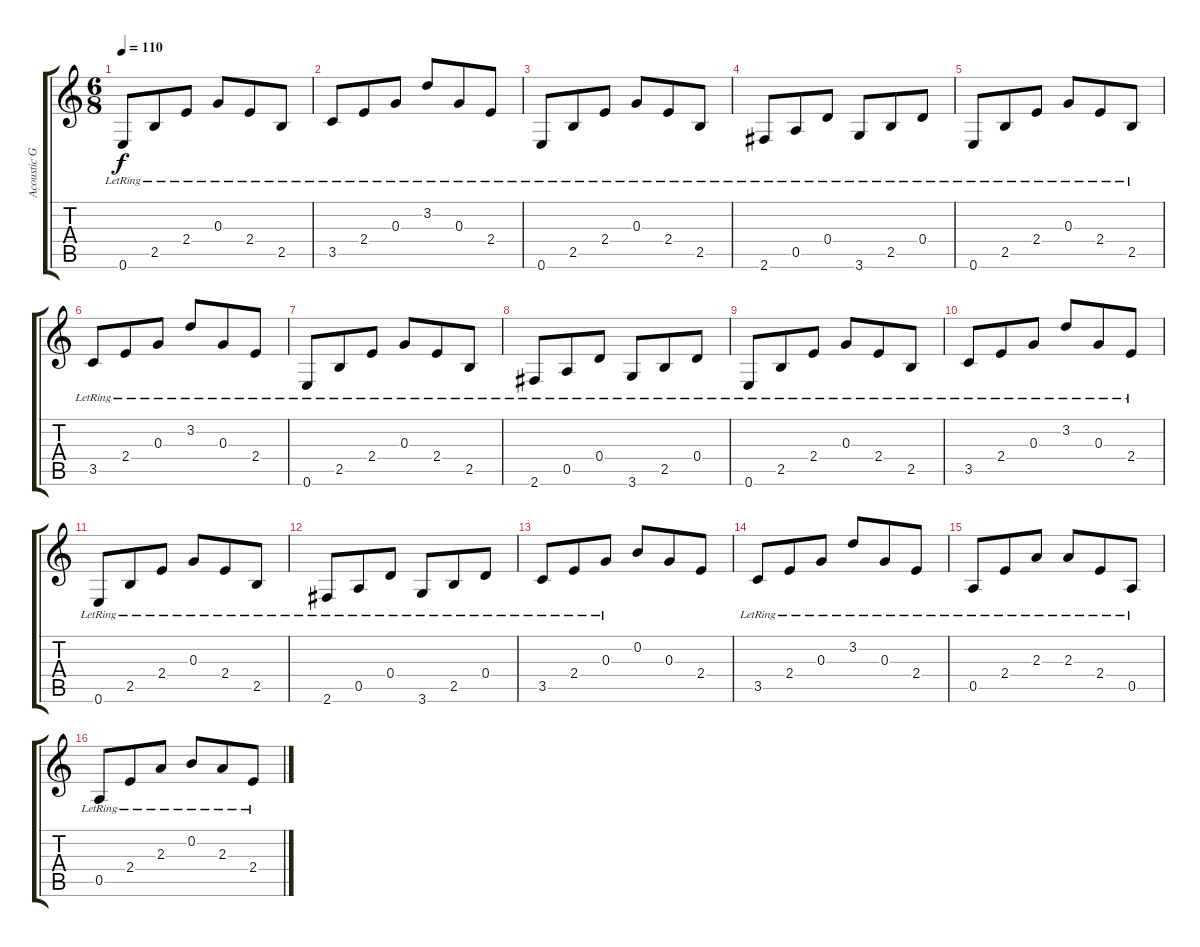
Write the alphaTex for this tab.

\track ("Acoustic Guitar" "Acoustic G") {instrument acousticguitarnylon}
\staff {score tabs}
\tuning (E4 B3 G3 D3 A2 E2) {hide}
\ts (6 8)
\tempo 110
\clef g2
\ks c
0.6{lr}.8{dy f} 2.5{lr}.8 2.4{lr}.8 0.3{lr}.8 2.4{lr}.8 2.5{lr}.8 |
3.5{lr}.8 2.4{lr}.8 0.3{lr}.8 3.2{lr}.8 0.3{lr}.8 2.4{lr}.8 |
0.6{lr}.8 2.5{lr}.8 2.4{lr}.8 0.3{lr}.8 2.4{lr}.8 2.5{lr}.8 |
2.6{lr}.8 0.5{lr}.8 0.4{lr}.8 3.6{lr}.8 2.5{lr}.8 0.4{lr}.8 |
0.6{lr}.8 2.5{lr}.8 2.4{lr}.8 0.3{lr}.8 2.4{lr}.8 2.5{lr}.8 |
3.5{lr}.8 2.4{lr}.8 0.3{lr}.8 3.2{lr}.8 0.3{lr}.8 2.4{lr}.8 |
0.6{lr}.8 2.5{lr}.8 2.4{lr}.8 0.3{lr}.8 2.4{lr}.8 2.5{lr}.8 |
2.6{lr}.8 0.5{lr}.8 0.4{lr}.8 3.6{lr}.8 2.5{lr}.8 0.4{lr}.8 |
0.6{lr}.8 2.5{lr}.8 2.4{lr}.8 0.3{lr}.8 2.4{lr}.8 2.5{lr}.8 |
3.5{lr}.8 2.4{lr}.8 0.3{lr}.8 3.2{lr}.8 0.3{lr}.8 2.4{lr}.8 |
0.6{lr}.8 2.5{lr}.8 2.4{lr}.8 0.3{lr}.8 2.4{lr}.8 2.5{lr}.8 |
2.6{lr}.8 0.5{lr}.8 0.4{lr}.8 3.6{lr}.8 2.5{lr}.8 0.4{lr}.8 |
3.5{lr}.8 2.4{lr}.8 0.3{lr}.8 0.2.8 0.3.8 2.4.8 |
3.5{lr}.8 2.4{lr}.8 0.3{lr}.8 3.2{lr}.8 0.3{lr}.8 2.4{lr}.8 |
0.5{lr}.8 2.4{lr}.8 2.3{lr}.8 2.3{lr}.8 2.4{lr}.8 0.5{lr}.8 |
0.5{lr}.8 2.4{lr}.8 2.3{lr}.8 0.2{lr}.8 2.3{lr}.8 2.4{lr}.8
